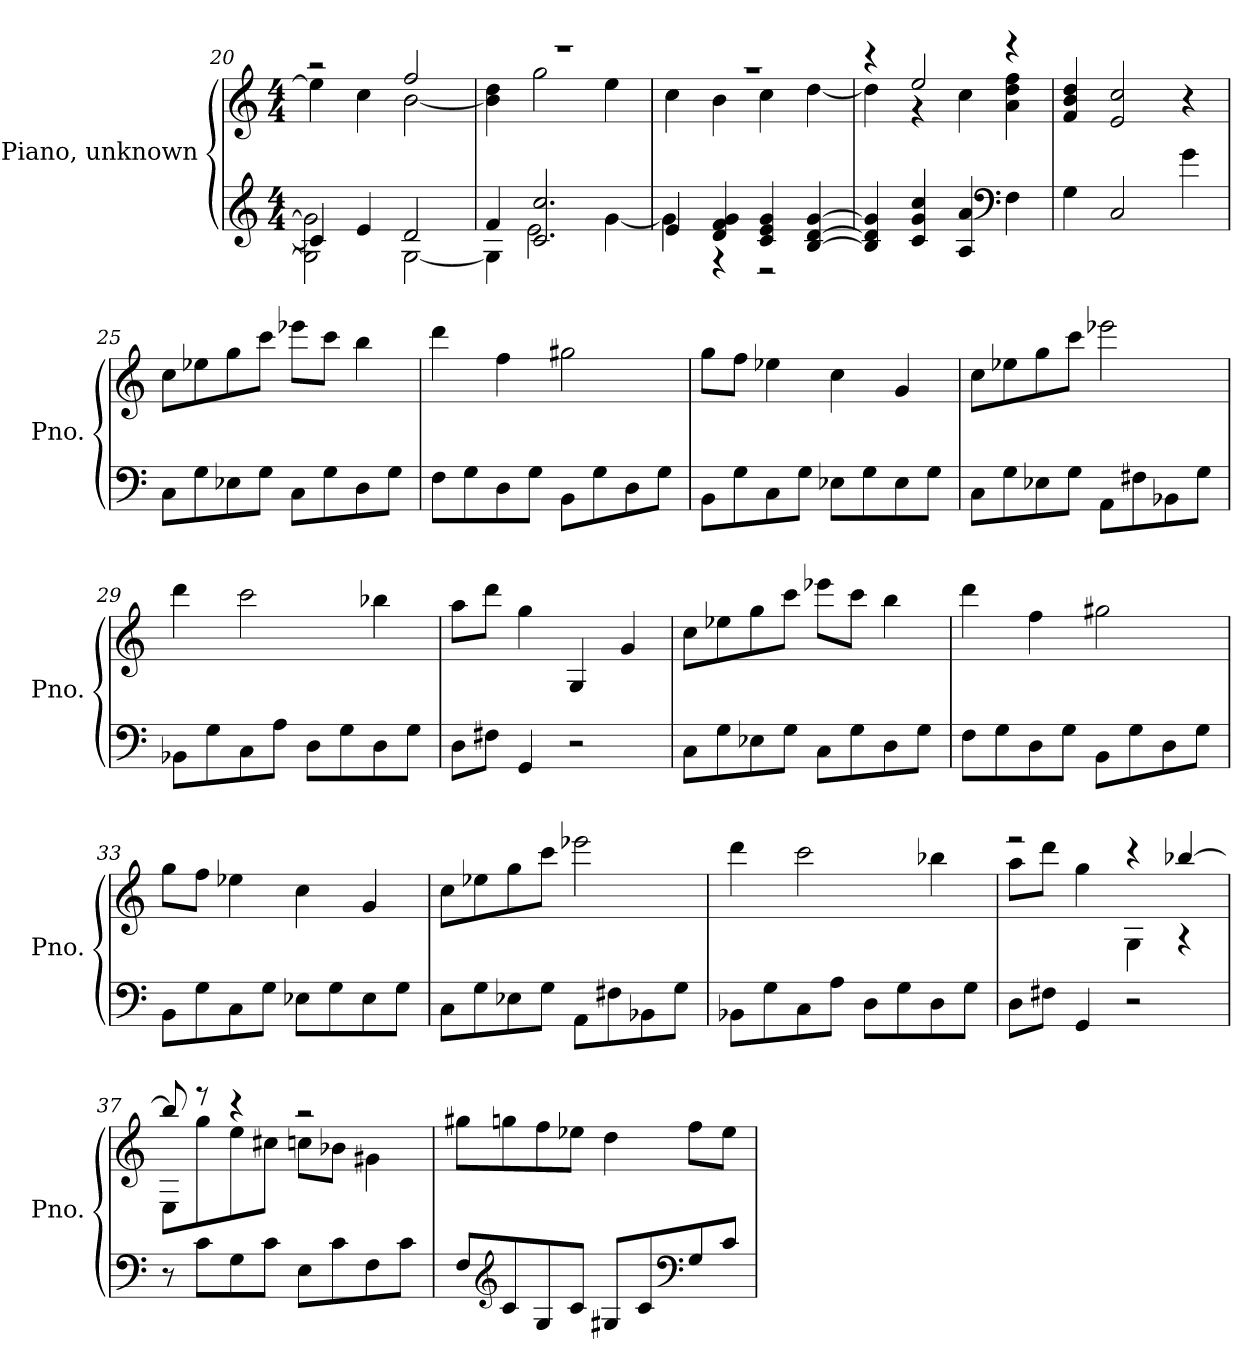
**kern	**kern
*part1	*part1
*staff2	*staff1
*I"Piano, unknown	*
*I'Pno.	*
!!LO:LB:g=z
*clefG2	*clefG2
*k[]	*k[]
*M4/4	*M4/4
=20	=20
*^	*^
4c/]	2G\] 2g\]	2r	4ee\]
4e/	.	.	4cc\
2d/	[2G\	2ff/	[2b\
=21	=21	=21	=21
4f/	4G\]	1r	4b\] 4dd\
2.c/ 2.cc/	2e\	.	2gg\
.	[4g\	.	4ee\
=22	=22	=22	=22
4e/	4g\]	1r	4cc\
4d/ 4f/ 4g/	4r	.	4b\
4c/ 4e/ 4g/	2r	.	4cc\
[4B/ [4d/ [4g/	.	.	[4dd\
*v	*v	*	*
=23	=23	=23
4B/] 4d/] 4g/]	4r	4dd\]
4c/ 4g/ 4cc/	2ee/	4r
4A/ 4a/	.	4cc\
*clefF4	*	*
4F\	4r	4a\ 4dd\ 4ff\
*	*v	*v
=24	=24
4G\	4f/ 4b/ 4dd/
2C/	2e/ 2cc/
4g\	4r
=25	=25
8C\L	8cc\L
8G\	8ee-X\
8E-X\	8gg\
8G\J	8ccc\J
8C\L	8eee-X\L
8G\	8ccc\J
8D\	4bb\
8G\J	.
!!LO:LB:g=z
=26	=26
8F\L	4ddd\
8G\	.
8D\	4ff\
8G\J	.
8BB\L	2gg#X\
8G\	.
8D\	.
8G\J	.
=27	=27
8BB\L	8gg\L
8G\	8ff\J
8C\	4ee-X\
8G\J	.
8E-X\L	4cc\
8G\	.
8E-\	4g/
8G\J	.
=28	=28
8C\L	8cc\L
8G\	8ee-X\
8E-X\	8gg\
8G\J	8ccc\J
8AA\L	2eee-X\
8F#X\	.
8BB-X\	.
8G\J	.
=29	=29
8BB-X\L	4ddd\
8G\	.
8C\	2ccc\
8A\J	.
8D\L	.
8G\	.
8D\	4bb-X\
8G\J	.
=30	=30
8D\L	8aa\L
8F#X\J	8ddd\J
4GG/	4gg\
2r	4G/
.	4g/
!!LO:LB:g=z
=31	=31
8C\L	8cc\L
8G\	8ee-X\
8E-X\	8gg\
8G\J	8ccc\J
8C\L	8eee-X\L
8G\	8ccc\J
8D\	4bb\
8G\J	.
=32	=32
8F\L	4ddd\
8G\	.
8D\	4ff\
8G\J	.
8BB\L	2gg#X\
8G\	.
8D\	.
8G\J	.
=33	=33
8BB\L	8gg\L
8G\	8ff\J
8C\	4ee-X\
8G\J	.
8E-X\L	4cc\
8G\	.
8E-\	4g/
8G\J	.
=34	=34
8C\L	8cc\L
8G\	8ee-X\
8E-X\	8gg\
8G\J	8ccc\J
8AA\L	2eee-X\
8F#X\	.
8BB-X\	.
8G\J	.
!!LO:PB:g=z
=35	=35
8BB-X\L	4ddd\
8G\	.
8C\	2ccc\
8A\J	.
8D\L	.
8G\	.
8D\	4bb-X\
8G\J	.
=36	=36
*	*^
8D\L	2r	8aa\L
8F#X\J	.	8ddd\J
4GG/	.	4gg\
2r	4r	4G\
.	[4bb-X/	4r
=37	=37	=37
8r	8bb-/]	8E\L
8c\L	8r	8gg\
8G\	4r	8ee\
8c\J	.	8cc#X\J
8E\L	2r	8ccn\L
8c\	.	8b-X\J
8F\	.	4g#X\
8c\J	.	.
*	*v	*v
=38	=38
8F/L	8gg#X\L
*clefG2	*
8c/	8ggn\
8G/	8ff\
8c/J	8ee-X\J
8G#X/L	4dd\
8c/	.
*clefF4	*
8G#/	8ff\L
8c/J	8ee-\J
=	=
*-	*-
